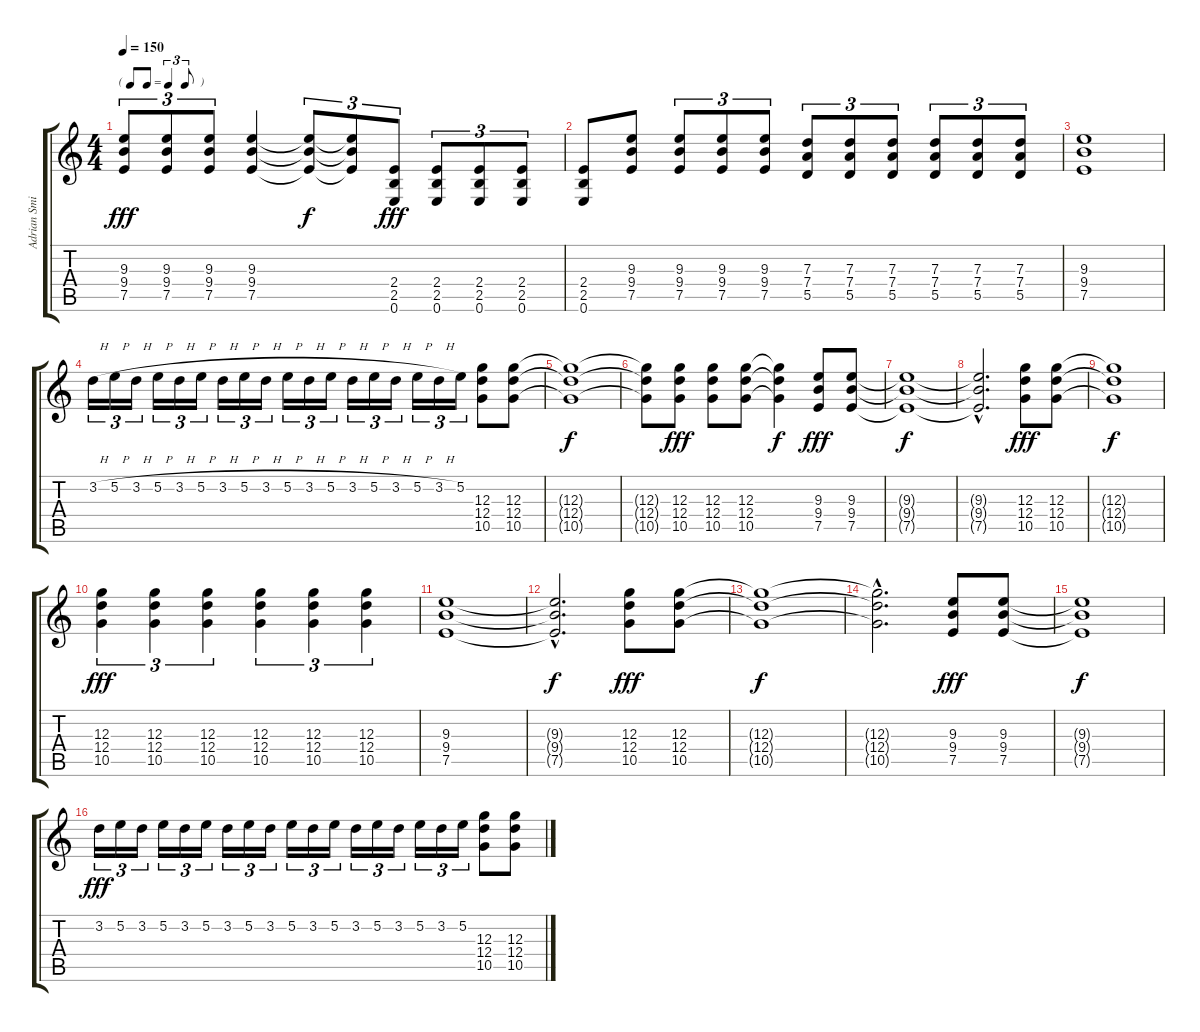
\track ("Adrian Smith" "Adrian Smi") {instrument overdrivenguitar}
\staff {score tabs}
\tuning (E4 B3 G3 D3 A2 E2) {hide}
\ts (4 4)
\tf triplet8th
\tempo 150
\clef g2
\ks c
(9.3 9.4 7.5).8{tu (3 2) dy fff} (9.3 9.4 7.5).8{tu (3 2)} (9.3 9.4 7.5).8{tu (3 2)} (9.3 9.4 7.5).4 (9.3{t} 9.4{t} 7.5{t}).8{tu (3 2) dy f} (9.3{t} 9.4{t} 7.5{t}).8{tu (3 2)} (2.4 2.5 0.6).8{tu (3 2) dy fff} (2.4 2.5 0.6).8{tu (3 2)} (2.4 2.5 0.6).8{tu (3 2)} (2.4 2.5 0.6).8{tu (3 2)} |
(2.4 2.5 0.6).8 (9.3 9.4 7.5).8 (9.3 9.4 7.5).8{tu (3 2)} (9.3 9.4 7.5).8{tu (3 2)} (9.3 9.4 7.5).8{tu (3 2)} (7.3 7.4 5.5).8{tu (3 2)} (7.3 7.4 5.5).8{tu (3 2)} (7.3 7.4 5.5).8{tu (3 2)} (7.3 7.4 5.5).8{tu (3 2)} (7.3 7.4 5.5).8{tu (3 2)} (7.3 7.4 5.5).8{tu (3 2)} |
(9.3 9.4 7.5).1{volume 10} |
3.2{h}.16{tu (3 2)} 5.2{h}.16{tu (3 2)} 3.2{h}.16{tu (3 2)} 5.2{h}.16{tu (3 2)} 3.2{h}.16{tu (3 2)} 5.2{h}.16{tu (3 2)} 3.2{h}.16{tu (3 2)} 5.2{h}.16{tu (3 2)} 3.2{h}.16{tu (3 2)} 5.2{h}.16{tu (3 2)} 3.2{h}.16{tu (3 2)} 5.2{h}.16{tu (3 2)} 3.2{h}.16{tu (3 2)} 5.2{h}.16{tu (3 2)} 3.2{h}.16{tu (3 2)} 5.2{h}.16{tu (3 2)} 3.2{h}.16{tu (3 2)} 5.2.16{tu (3 2)} (12.3 12.4 10.5).8 (12.3 12.4 10.5).8 |
(12.3{t} 12.4{t} 10.5{t}).1{dy f} |
(12.3{t} 12.4{t} 10.5{t}).8 (12.3 12.4 10.5).8{dy fff} (12.3 12.4 10.5).8 (12.3 12.4 10.5).8 (12.3{t} 12.4{t} 10.5{t}).4{dy f} (9.3 9.4 7.5).8{dy fff} (9.3 9.4 7.5).8 |
(9.3{t} 9.4{t} 7.5{t}).1{dy f} |
(9.3{hac t} 9.4{hac t} 7.5{hac t}).2{d} (12.3 12.4 10.5).8{dy fff} (12.3 12.4 10.5).8 |
(12.3{t} 12.4{t} 10.5{t}).1{dy f} |
(12.3 12.4 10.5).4{tu (3 2) dy fff} (12.3 12.4 10.5).4{tu (3 2)} (12.3 12.4 10.5).4{tu (3 2)} (12.3 12.4 10.5).4{tu (3 2)} (12.3 12.4 10.5).4{tu (3 2)} (12.3 12.4 10.5).4{tu (3 2)} |
(9.3 9.4 7.5).1 |
(9.3{hac t} 9.4{hac t} 7.5{hac t}).2{d dy f} (12.3 12.4 10.5).8{dy fff} (12.3 12.4 10.5).8 |
(12.3{t} 12.4{t} 10.5{t}).1{dy f} |
(12.3{hac t} 12.4{hac t} 10.5{hac t}).2{d} (9.3 9.4 7.5).8{dy fff} (9.3 9.4 7.5).8 |
(9.3{t} 9.4{t} 7.5{t}).1{dy f} |
3.2.16{tu (3 2) dy fff} 5.2.16{tu (3 2)} 3.2.16{tu (3 2)} 5.2.16{tu (3 2)} 3.2.16{tu (3 2)} 5.2.16{tu (3 2)} 3.2.16{tu (3 2)} 5.2.16{tu (3 2)} 3.2.16{tu (3 2)} 5.2.16{tu (3 2)} 3.2.16{tu (3 2)} 5.2.16{tu (3 2)} 3.2.16{tu (3 2)} 5.2.16{tu (3 2)} 3.2.16{tu (3 2)} 5.2.16{tu (3 2)} 3.2.16{tu (3 2)} 5.2.16{tu (3 2)} (12.3 12.4 10.5).8 (12.3 12.4 10.5).8
